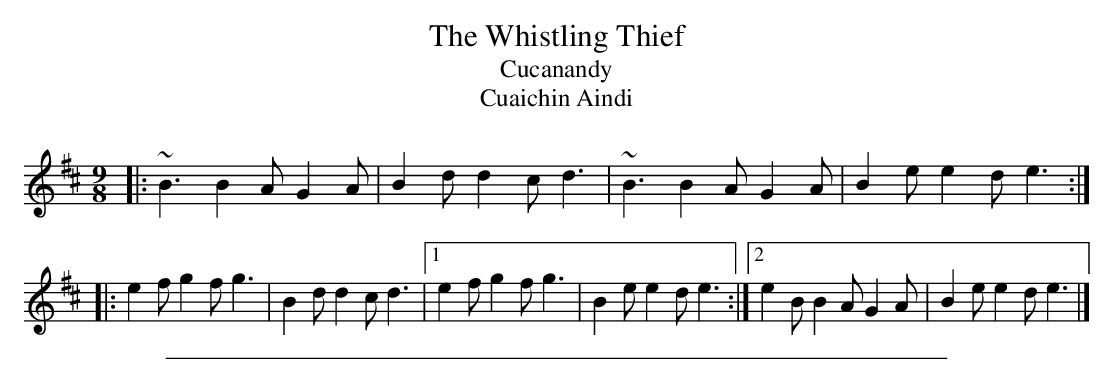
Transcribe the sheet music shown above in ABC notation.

X:1
T: The Whistling Thief
T: Cucanandy
T: Cuaichin Aindi
M:9/8
K:Edor
|: ~B3 B2A G2A | B2d d2c d3 | ~B3 B2A G2A | B2e e2d e3 :|
|: e2f g2f g3 | B2d d2c d3 |1 e2f g2f g3 | B2e e2d e3 :|2 e2B B2A G2A | B2e e2d e3 |]
